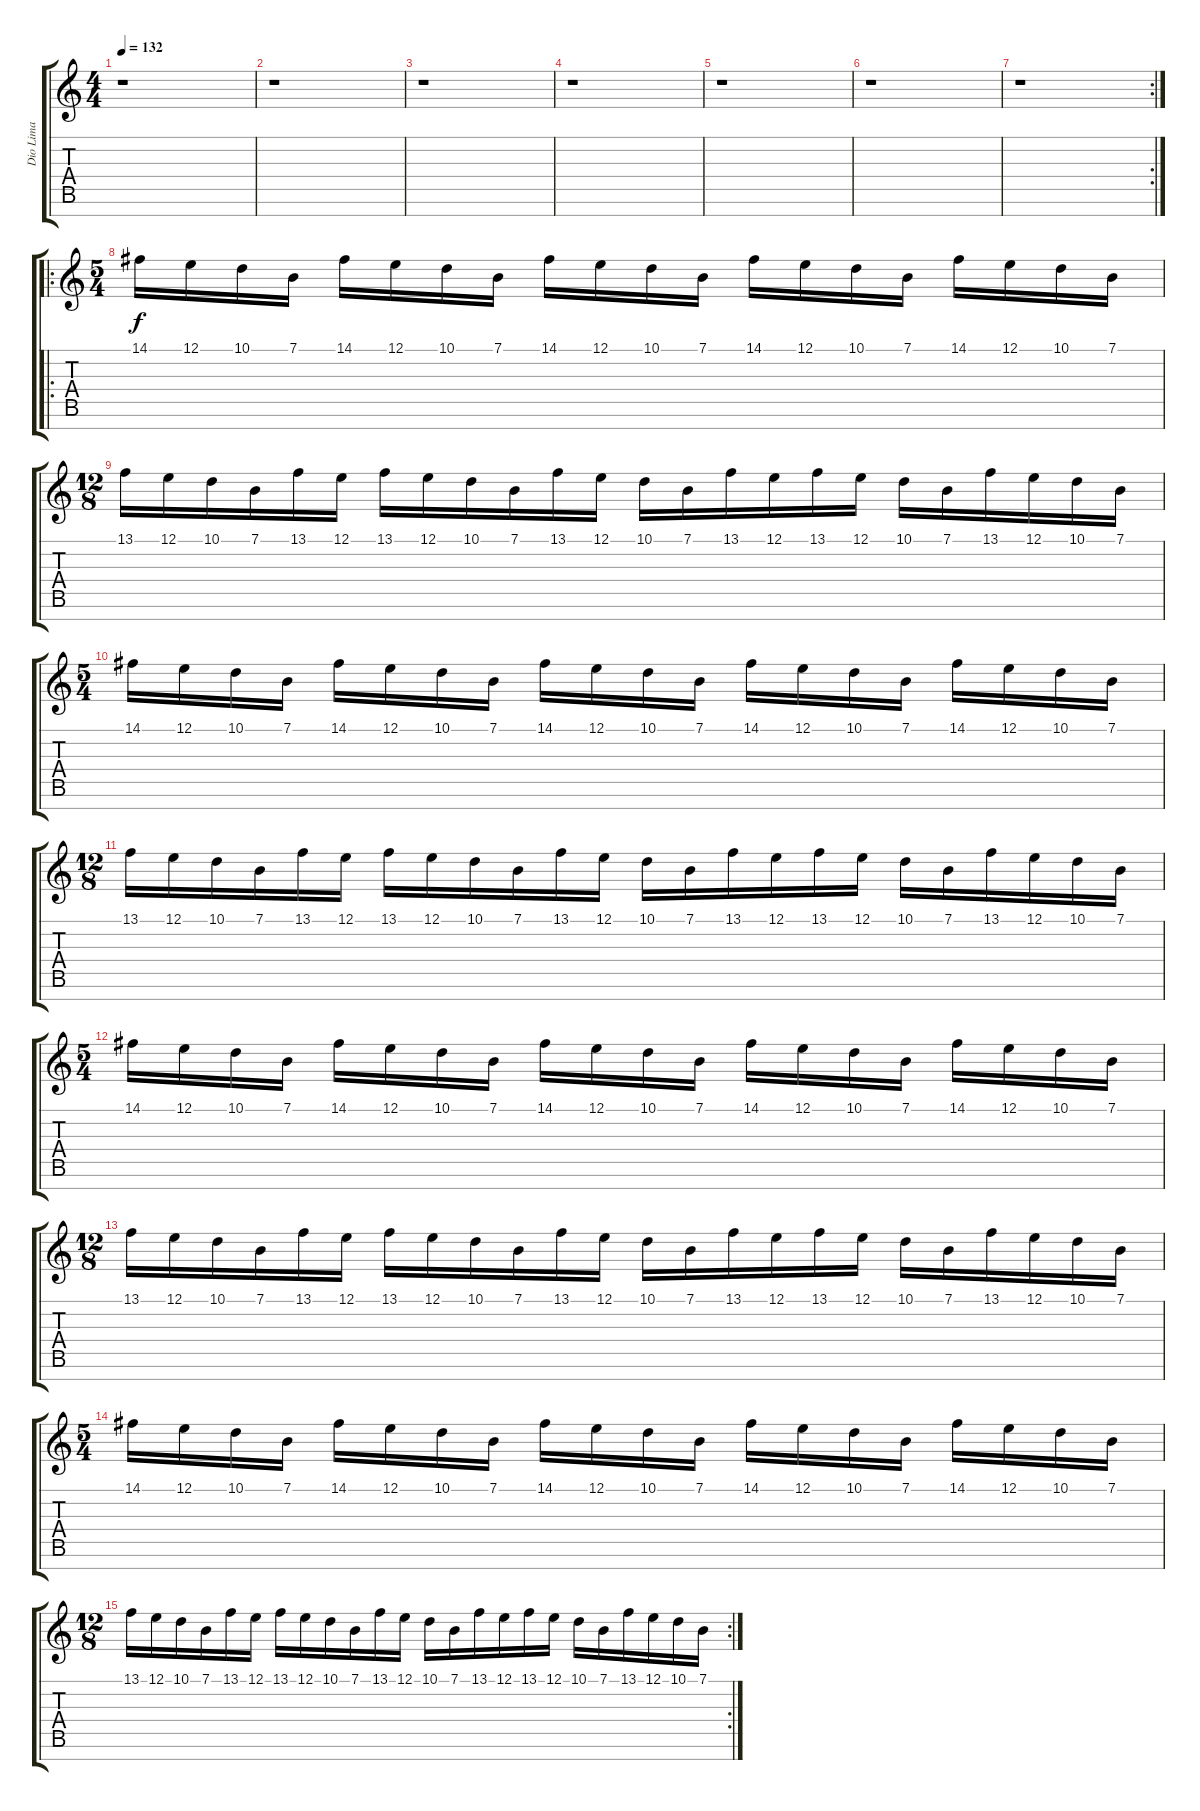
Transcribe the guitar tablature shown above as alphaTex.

\track ("Dio Lima" "Dio Lima") {instrument acousticgrandpiano}
\staff {score tabs}
\tuning (E4 B3 G3 D3 A2 E2 B1) {hide}
\ts (4 4)
\tempo 132
\clef g2
\ks c
r.1{dy f} |
r.1 |
r.1 |
r.1 |
r.1 |
r.1 |
\rc 2
r.1 |
\ro
\ts (5 4)
14.1.16 12.1.16 10.1.16 7.1.16 14.1.16 12.1.16 10.1.16 7.1.16 14.1.16 12.1.16 10.1.16 7.1.16 14.1.16 12.1.16 10.1.16 7.1.16 14.1.16 12.1.16 10.1.16 7.1.16 |
\ts (12 8)
13.1.16 12.1.16 10.1.16 7.1.16 13.1.16 12.1.16 13.1.16 12.1.16 10.1.16 7.1.16 13.1.16 12.1.16 10.1.16 7.1.16 13.1.16 12.1.16 13.1.16 12.1.16 10.1.16 7.1.16 13.1.16 12.1.16 10.1.16 7.1.16 |
\ts (5 4)
14.1.16 12.1.16 10.1.16 7.1.16 14.1.16 12.1.16 10.1.16 7.1.16 14.1.16 12.1.16 10.1.16 7.1.16 14.1.16 12.1.16 10.1.16 7.1.16 14.1.16 12.1.16 10.1.16 7.1.16 |
\ts (12 8)
13.1.16 12.1.16 10.1.16 7.1.16 13.1.16 12.1.16 13.1.16 12.1.16 10.1.16 7.1.16 13.1.16 12.1.16 10.1.16 7.1.16 13.1.16 12.1.16 13.1.16 12.1.16 10.1.16 7.1.16 13.1.16 12.1.16 10.1.16 7.1.16 |
\ts (5 4)
14.1.16 12.1.16 10.1.16 7.1.16 14.1.16 12.1.16 10.1.16 7.1.16 14.1.16 12.1.16 10.1.16 7.1.16 14.1.16 12.1.16 10.1.16 7.1.16 14.1.16 12.1.16 10.1.16 7.1.16 |
\ts (12 8)
13.1.16 12.1.16 10.1.16 7.1.16 13.1.16 12.1.16 13.1.16 12.1.16 10.1.16 7.1.16 13.1.16 12.1.16 10.1.16 7.1.16 13.1.16 12.1.16 13.1.16 12.1.16 10.1.16 7.1.16 13.1.16 12.1.16 10.1.16 7.1.16 |
\ts (5 4)
14.1.16 12.1.16 10.1.16 7.1.16 14.1.16 12.1.16 10.1.16 7.1.16 14.1.16 12.1.16 10.1.16 7.1.16 14.1.16 12.1.16 10.1.16 7.1.16 14.1.16 12.1.16 10.1.16 7.1.16 |
\rc 2
\ts (12 8)
13.1.16 12.1.16 10.1.16 7.1.16 13.1.16 12.1.16 13.1.16 12.1.16 10.1.16 7.1.16 13.1.16 12.1.16 10.1.16 7.1.16 13.1.16 12.1.16 13.1.16 12.1.16 10.1.16 7.1.16 13.1.16 12.1.16 10.1.16 7.1.16
